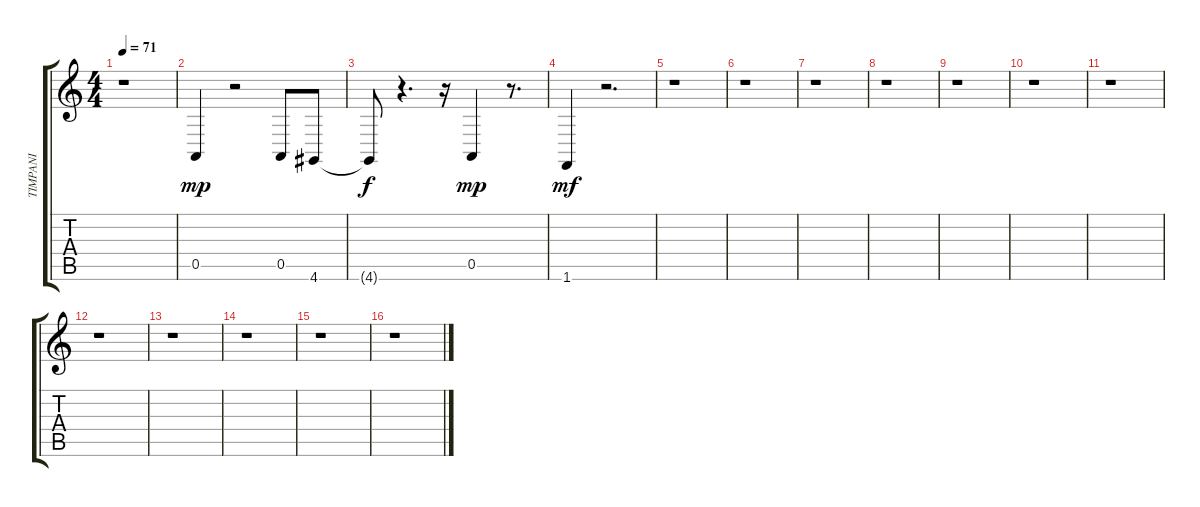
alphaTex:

\track ("TIMPANI" "TIMPANI") {instrument timpani}
\staff {score tabs}
\tuning (E4 B3 G3 D3 A2 E2) {hide}
\ts (4 4)
\tempo 71
\clef g2
\ks c
r.1{dy mp} |
0.5.4 r.2 0.5.8 4.6.8 |
4.6{t}.8{dy f} r.4{d} r.16 0.5.4{dy mp} r.8{d} |
1.6.4{dy mf} r.2{d} |
r.1 |
r.1 |
r.1 |
r.1 |
r.1 |
r.1 |
r.1 |
r.1 |
r.1 |
r.1 |
r.1 |
r.1
